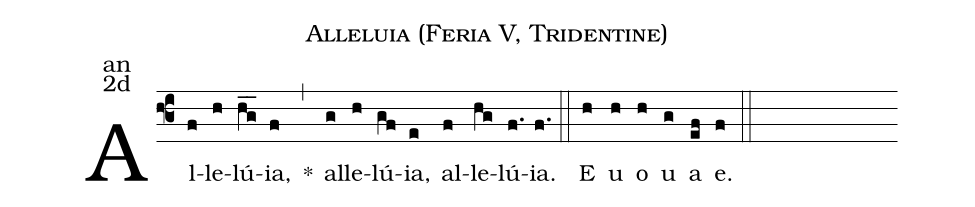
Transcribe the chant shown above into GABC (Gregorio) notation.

name:Alleluia (Feria V, Tridentine);
office-part:an;
mode:2d;
%%
(f3) Al(f)le(h)lú(hg__){ia},(f) <sp>*</sp>(,) al(g)le(h)lú(gf){ia},(e) al(f)le(hg)lú(f.){ia}.(f.) (::) <eu>E(h) u(h) o(h) u(g) a(ef) e.(f) </eu>(::)
